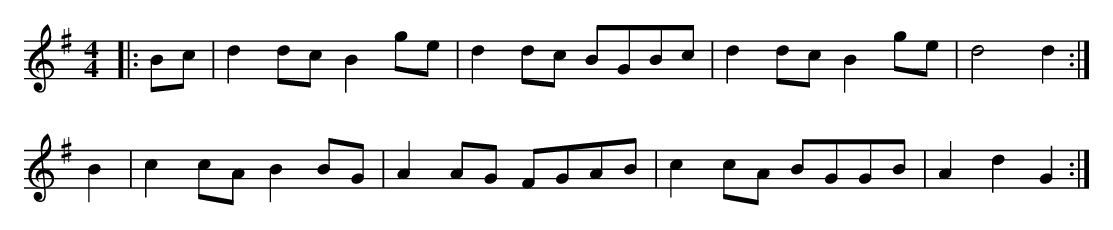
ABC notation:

X:1
M:4/4
K:G
|:Bc|d2 dc B2 ge|d2 dc BGBc|d2 dc B2 ge|d4 d2:|
B2|c2 cA B2 BG|A2 AG FGAB|c2 cA BGGB|A2 d2 G2:|
